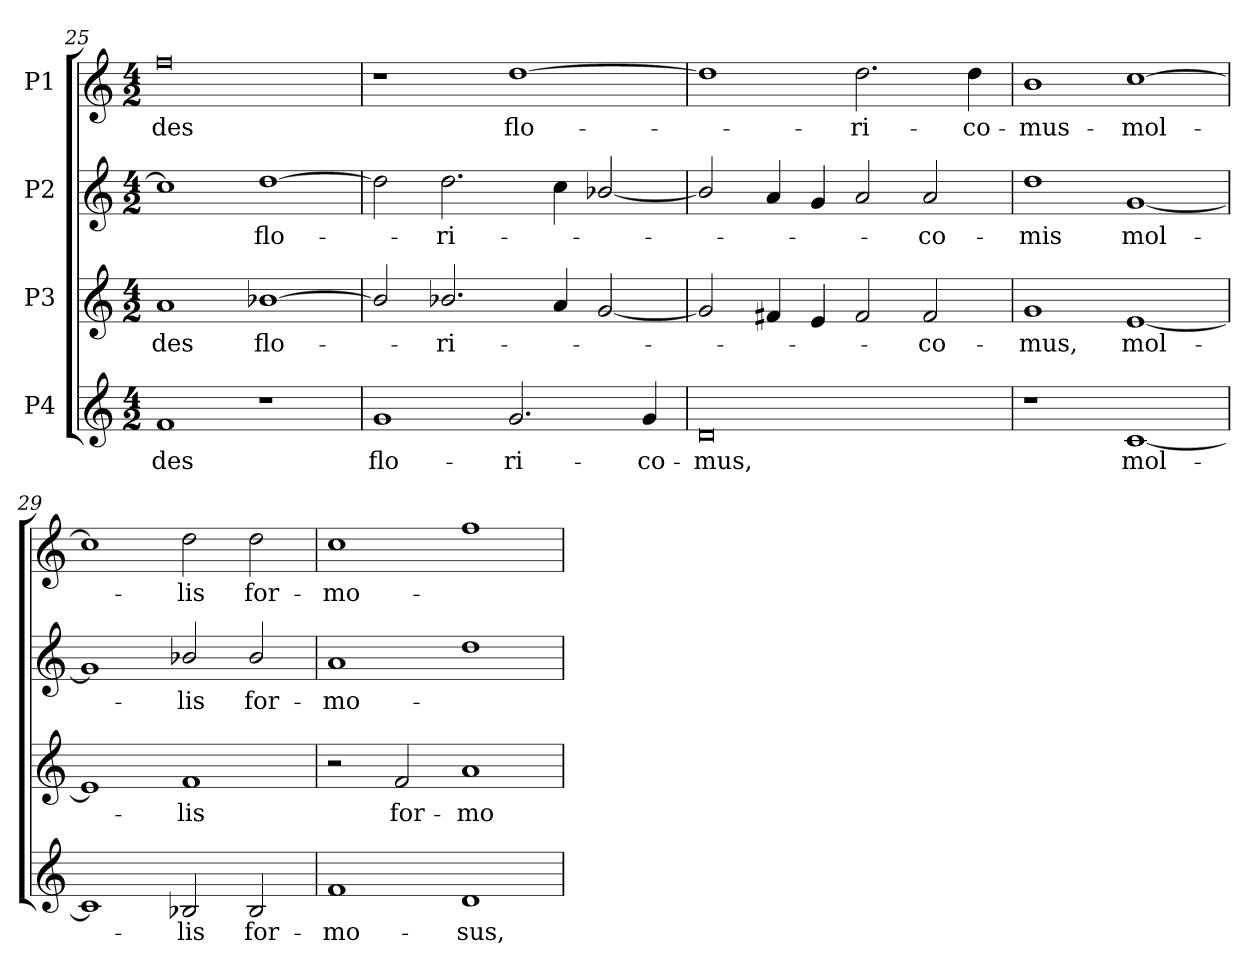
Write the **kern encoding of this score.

**kern	**text	**kern	**text	**kern	**text	**kern	**text
*part4	*part4	*part3	*part3	*part2	*part2	*part1	*part1
*staff4	*staff4	*staff3	*staff3	*staff2	*staff2	*staff1	*staff1
*I"P4	*	*I"P3	*	*I"P2	*	*I"P1	*
*clefG2	*	*clefG2	*	*clefG2	*	*clefG2	*
*k[]	*	*k[]	*	*k[]	*	*k[]	*
*C:	*	*C:	*	*C:	*	*C:	*
*M4/2	*	*M4/2	*	*M4/2	*	*M4/2	*
=25	=25	=25	=25	=25	=25	=25	=25
!	!LO:LY:b:color=#000000	!	!	!	!	!	!
!	!	!	!LO:LY:b:color=#000000	!	!	!	!
!	!	!	!	!	!	!	!LO:LY:b:color=#000000
1fi	-des	1ai	-des	1cci]	.	0ffi	-des
!	!	!	!LO:LY:b:color=#000000	!	!	!	!
!	!	!	!	!	!LO:LY:b:color=#000000	!	!
1r	.	[1b-Xi	flo-	[1ddi	flo-	.	.
=26	=26	=26	=26	=26	=26	=26	=26
!	!LO:LY:b:color=#000000	!	!	!	!	!	!
1gi	flo-	2b-i/]	.	2ddi\]	.	1r	.
!	!	!	!LO:LY:b:color=#000000	!	!	!	!
!	!	!	!	!	!LO:LY:b:color=#000000	!	!
.	.	2.b-Xi/	-ri-	2.ddi\	-ri-	.	.
!	!LO:LY:b:color=#000000	!	!	!	!	!	!
!	!	!	!	!	!	!	!LO:LY:b:color=#000000
2.gi/	-ri-	.	.	.	.	[1ddi	flo-
.	.	4ai/	.	4cci\	.	.	.
.	.	[2gi/	.	[2b-Xi/	.	.	.
!	!LO:LY:b:color=#000000	!	!	!	!	!	!
4gi/	-co-	.	.	.	.	.	.
!!LO:LB:g=z
=27	=27	=27	=27	=27	=27	=27	=27
!	!LO:LY:b:color=#000000	!	!	!	!	!	!
0di	-mus,	2gi/]	.	2b-i/]	.	1ddi]	.
.	.	4f#Xi/	.	4ai/	.	.	.
.	.	4ei/	.	4gi/	.	.	.
!	!	!	!	!	!	!	!LO:LY:b:color=#000000
.	.	2f#i/	.	2ai/	.	2.ddi\	-ri-
!	!	!	!LO:LY:b:color=#000000	!	!	!	!
!	!	!	!	!	!LO:LY:b:color=#000000	!	!
.	.	2f#i/	-co-	2ai/	-co-	.	.
!	!	!	!	!	!	!	!LO:LY:b:color=#000000
.	.	.	.	.	.	4ddi\	-co-
=28	=28	=28	=28	=28	=28	=28	=28
!	!	!	!LO:LY:b:color=#000000	!	!	!	!
!	!	!	!	!	!LO:LY:b:color=#000000	!	!
!	!	!	!	!	!	!	!LO:LY:b:color=#000000
1r	.	1gi	-mus,	1ddi	-mis	1bi	-mus-
!	!LO:LY:b:color=#000000	!	!	!	!	!	!
!	!	!	!LO:LY:b:color=#000000	!	!	!	!
!	!	!	!	!	!LO:LY:b:color=#000000	!	!
!	!	!	!	!	!	!	!LO:LY:b:color=#000000
[1ci	mol-	[1ei	mol-	[1gi	mol-	[1cci	-mol-
=29	=29	=29	=29	=29	=29	=29	=29
1ci]	.	1ei]	.	1gi]	.	1cci]	.
!	!LO:LY:b:color=#000000	!	!	!	!	!	!
!	!	!	!LO:LY:b:color=#000000	!	!	!	!
!	!	!	!	!	!LO:LY:b:color=#000000	!	!
!	!	!	!	!	!	!	!LO:LY:b:color=#000000
2B-Xi/	-lis	1fi	-lis	2b-Xi/	-lis	2ddi\	-lis
!	!LO:LY:b:color=#000000	!	!	!	!	!	!
!	!	!	!	!	!LO:LY:b:color=#000000	!	!
!	!	!	!	!	!	!	!LO:LY:b:color=#000000
2B-i/	for-	.	.	2b-i/	for-	2ddi\	for-
=30	=30	=30	=30	=30	=30	=30	=30
!	!LO:LY:b:color=#000000	!	!	!	!	!	!
!	!	!	!	!	!LO:LY:b:color=#000000	!	!
!	!	!	!	!	!	!	!LO:LY:b:color=#000000
1fi	-mo-	2r	.	1ai	-mo-	1cci	-mo-
!	!	!	!LO:LY:b:color=#000000	!	!	!	!
.	.	2fi/	for-	.	.	.	.
!	!LO:LY:b:color=#000000	!	!	!	!	!	!
!	!	!	!LO:LY:b:color=#000000	!	!	!	!
1di	-sus,	1ai	-mo-	1ddi	.	1ffi	.
=	=	=	=	=	=	=	=
*-	*-	*-	*-	*-	*-	*-	*-
